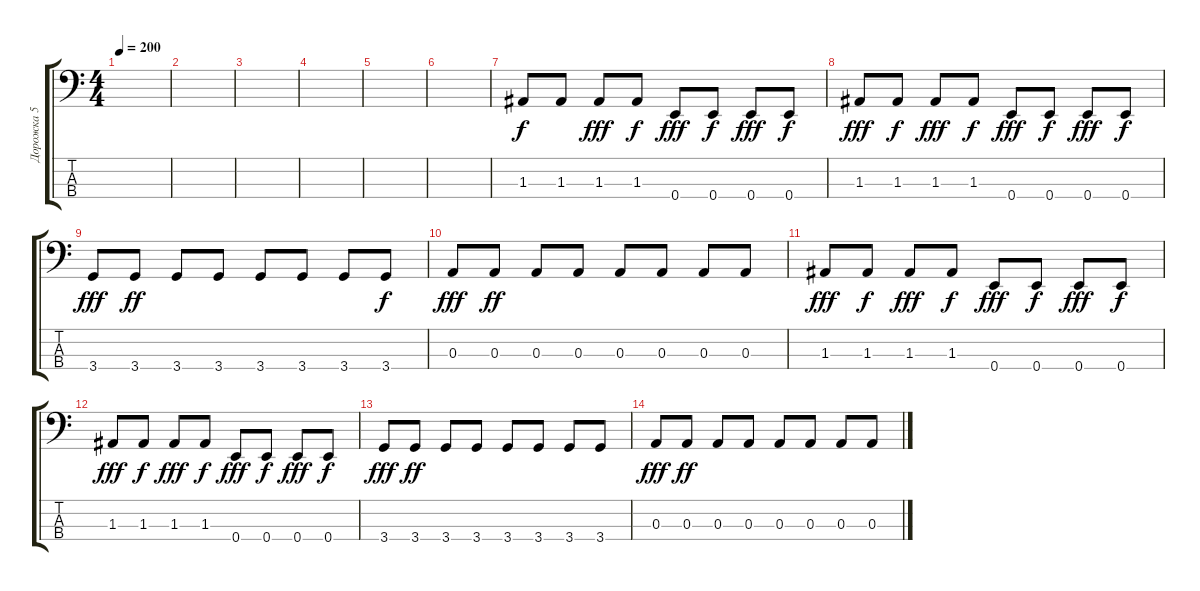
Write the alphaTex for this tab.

\track ("Дорожка 5" "Дорожка 5") {instrument electricbasspick}
\staff {score tabs}
\tuning (G2 D2 A1 E1) {hide}
\ts (4 4)
\tempo 200
\clef f4
\ks c
|
|
|
|
|
|
1.3.8 1.3.8{dy f} 1.3.8{dy fff} 1.3.8{dy f} 0.4.8{dy fff} 0.4.8{dy f} 0.4.8{dy fff} 0.4.8{dy f} |
1.3.8{dy fff} 1.3.8{dy f} 1.3.8{dy fff} 1.3.8{dy f} 0.4.8{dy fff} 0.4.8{dy f} 0.4.8{dy fff} 0.4.8{dy f} |
3.4.8{dy fff} 3.4.8{dy ff} 3.4.8 3.4.8 3.4.8 3.4.8 3.4.8 3.4.8{dy f} |
0.3.8{dy fff} 0.3.8{dy ff} 0.3.8 0.3.8 0.3.8 0.3.8 0.3.8 0.3.8 |
1.3.8{dy fff} 1.3.8{dy f} 1.3.8{dy fff} 1.3.8{dy f} 0.4.8{dy fff} 0.4.8{dy f} 0.4.8{dy fff} 0.4.8{dy f} |
1.3.8{dy fff} 1.3.8{dy f} 1.3.8{dy fff} 1.3.8{dy f} 0.4.8{dy fff} 0.4.8{dy f} 0.4.8{dy fff} 0.4.8{dy f} |
3.4.8{dy fff} 3.4.8{dy ff} 3.4.8 3.4.8 3.4.8 3.4.8 3.4.8 3.4.8 |
0.3.8{dy fff} 0.3.8{dy ff} 0.3.8 0.3.8 0.3.8 0.3.8 0.3.8 0.3.8
